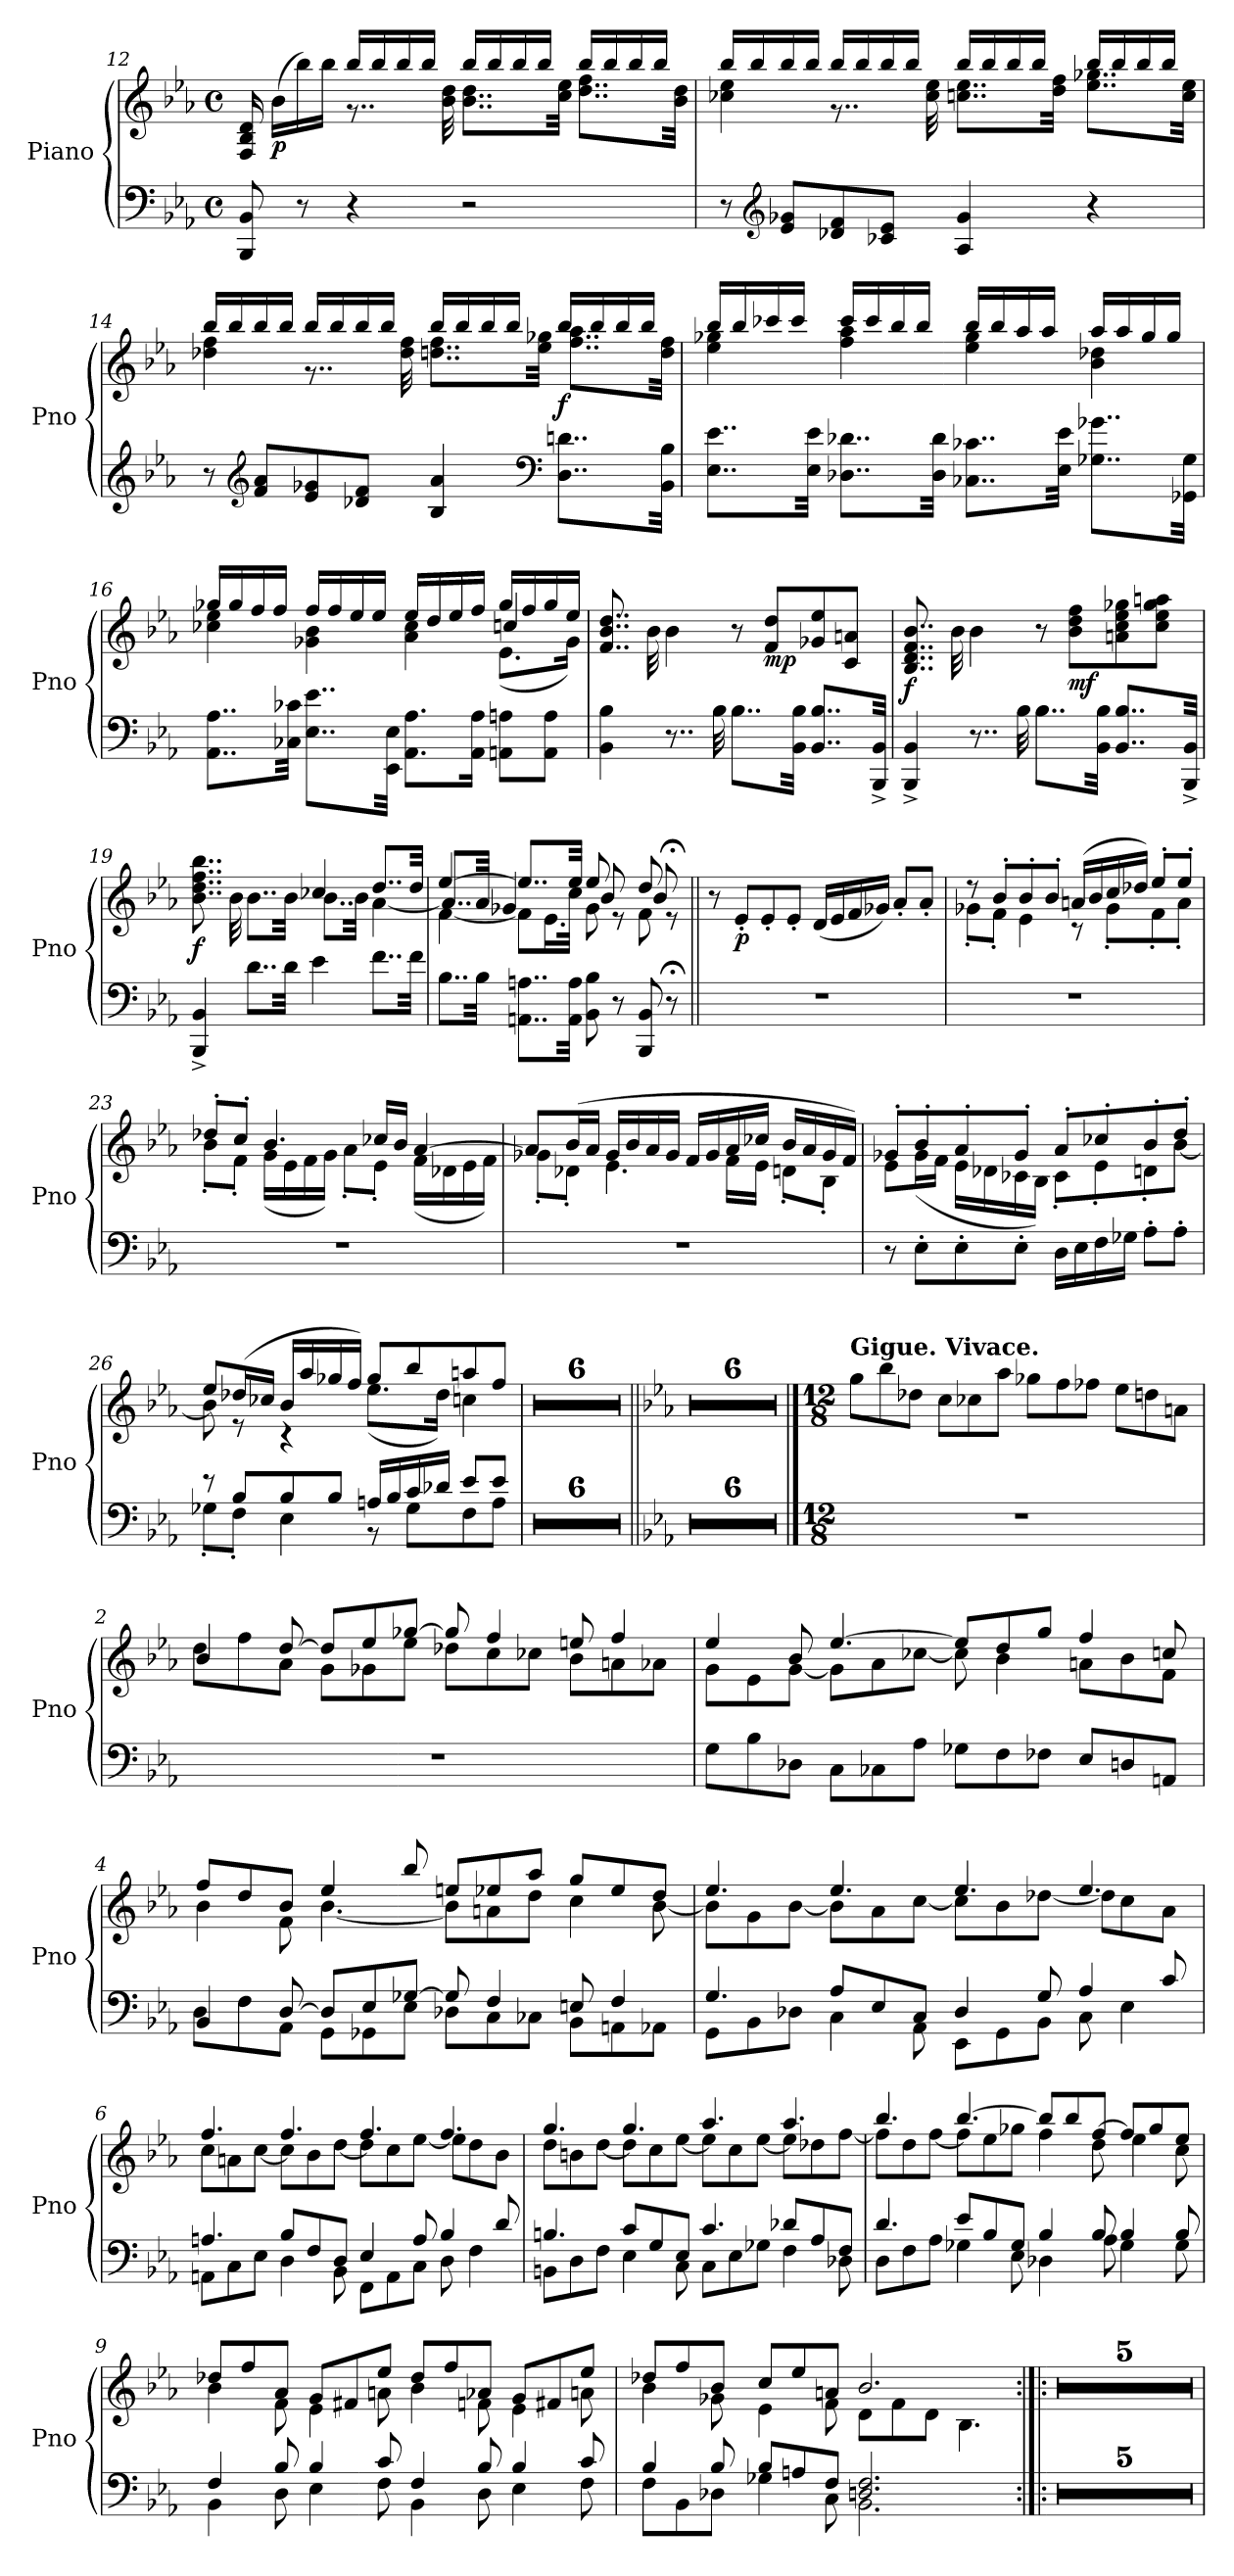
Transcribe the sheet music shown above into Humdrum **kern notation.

**kern	**kern	**dynam
*part1	*part1	*part1
*staff2	*staff1	*staff1/2
*I"Piano	*	*
*I'Pno	*	*
!!LO:PB:g=z
*clefF4	*clefG2	*
*k[b-e-a-]	*k[b-e-a-]	*
*M4/4	*M4/4	*
*met(c)	*met(c)	*
=12	=12	=12
*	*^	*
8BBB-/ 8BB-/	16F/ 16B-/ 16d/	4ryy	.
!	!	!	!LO:DY:b
.	(<16b-\LL	.	p
8r	16bb-\)	.	.
.	16bb-\JJ	.	.
4r	16bb-/LL	8..r	.
.	16bb-/	.	.
.	16bb-/	.	.
.	16bb-/JJ	.	.
.	.	32b-\ 32dd\	.
2r	16bb-/LL	8..b-\ 8..dd\L	.
.	16bb-/	.	.
.	16bb-/	.	.
.	16bb-/JJ	.	.
.	.	32cc\ 32ee-\Jkk	.
.	16bb-/LL	8..dd\ 8..ff\L	.
.	16bb-/	.	.
.	16bb-/	.	.
.	16bb-/JJ	.	.
.	.	32b-\ 32dd\Jkk	.
=13	=13	=13	=13
8r	16bb-/LL	4cc-X\ 4ee-\	.
.	16bb-/	.	.
*clefG2	*	*	*
8e-/ 8g-X/L	16bb-/	.	.
.	16bb-/JJ	.	.
8d-X/ 8f/	16bb-/LL	8..r	.
.	16bb-/	.	.
8c-X/ 8e-/J	16bb-/	.	.
.	16bb-/JJ	.	.
.	.	32cc-\ 32ee-\	.
4A-/ 4g-/	16bb-/LL	8..ccn\ 8..ee-\L	.
.	16bb-/	.	.
.	16bb-/	.	.
.	16bb-/JJ	.	.
.	.	32dd\ 32ff\Jkk	.
4r	16bb-/LL	8..ee-\ 8..gg-X\L	.
.	16bb-/	.	.
.	16bb-/	.	.
.	16bb-/JJ	.	.
.	.	32cc\ 32ee-\Jkk	.
!!LO:LB:g=z	!!
=14	=14	=14	=14
8r	16bb-/LL	4dd-X\ 4ff\	.
.	16bb-/	.	.
*clefG2	*	*	*
8f/ 8a-/L	16bb-/	.	.
.	16bb-/JJ	.	.
8e-/ 8g-X/	16bb-/LL	8..r	.
.	16bb-/	.	.
8d-X/ 8f/J	16bb-/	.	.
.	16bb-/JJ	.	.
.	.	32dd-\ 32ff\	.
4B-/ 4a-/	16bb-/LL	8..ddn\ 8..ff\L	.
.	16bb-/	.	.
.	16bb-/	.	.
.	16bb-/JJ	.	.
.	.	32ee-\ 32gg-X\Jkk	.
*clefF4	*	*	*
!	!	!	!LO:DY:b
8..D\ 8..dn\L	16bb-/LL	8..ff\ 8..aa-\L	f
.	16bb-/	.	.
.	16bb-/	.	.
.	16bb-/JJ	.	.
32BB-\ 32B-\Jkk	.	32dd\ 32ff\Jkk	.
=15	=15	=15	=15
8..E-\ 8..e-\L	16bb-/LL	4ee-\ 4gg-X\	.
.	16bb-/	.	.
.	16ccc-X/	.	.
.	16ccc-/JJ	.	.
32E-\ 32e-\Jkk	.	.	.
8..D-X\ 8..d-X\L	16ccc-/LL	4ff\ 4aa-\	.
.	16ccc-/	.	.
.	16bb-/	.	.
.	16bb-/JJ	.	.
32D-\ 32d-\Jkk	.	.	.
8..C-X\ 8..c-X\L	16bb-/LL	4ee-\ 4gg-\	.
.	16bb-/	.	.
.	16aa-/	.	.
.	16aa-/JJ	.	.
32E-\ 32e-\Jkk	.	.	.
8..G-X\ 8..g-X\L	16aa-/LL	4b-\ 4dd-X\	.
.	16aa-/	.	.
.	16gg-/	.	.
.	16gg-/JJ	.	.
32GG-X\ 32G-\Jkk	.	.	.
!!LO:LB:g=z
=16	=16	=16	=16
*	*	*^	*
8..AA-\ 8..A-\L	16gg-X/LL	4cc-X\ 4ee-\	2.ryy	.
.	16gg-/	.	.	.
.	16ff/	.	.	.
.	16ff/JJ	.	.	.
32C-X\ 32c-X\Jkk	.	.	.	.
8..E-\ 8..e-\L	16ff/LL	4g-X\ 4b-\	.	.
.	16ff/	.	.	.
.	16ee-/	.	.	.
.	16ee-/JJ	.	.	.
32EE-\ 32E-\Jkk	.	.	.	.
8.AA-\ 8.A-\L	16ee-/LL	4a-\ 4cc-\	.	.
.	16dd/	.	.	.
.	16ee-/	.	.	.
16AA-\ 16A-\Jk	16ff/JJ	.	.	.
8AAn\ 8An\L	16gg-/LL	(<8.e-\L	4ccn/	.
.	16ff/	.	.	.
8AA\ 8A\J	16gg-/	.	.	.
.	16ee-/JJ	16g-\Jk)	.	.
*	*v	*v	*v	*
=17	=17	=17
4BB-\ 4B-\	8..f/ 8..b-/ 8..dd/	.
.	32b-\	.
8..r	4b-\	.
32B-\	.	.
8..B-\L	8r	.
!	!	!LO:DY:b
.	8f/ 8dd/L	mp
32BB-\ 32B-\Jkk	.	.
8..BB-/ 8..B-/L	8g-X/ 8ee-/	.
.	8c/ 8an/J	.
32BBB-/^ 32BB-/^Jkk	.	.
=18	=18	=18
!	!	!LO:DY:b
4BBB-/^ 4BB-/^	8..B-/ 8..d/ 8..f/ 8..b-/	f
.	32b-\	.
8..r	4b-\	.
32B-\	.	.
8..B-\L	8r	.
!	!	!LO:DY:b
.	8b-\ 8dd\ 8ff\L	mf
32BB-\ 32B-\Jkk	.	.
8..BB-/ 8..B-/L	8an\ 8cc\ 8ee-\ 8gg-X\	.
.	8cc\ 8ee-\ 8gg-\ 8aan\J	.
32BBB-/^ 32BB-/^Jkk	.	.
=19	=19	=19
*	*^	*
!	!	!	!LO:DY:b
4BBB-/^ 4BB-/^	8..b-\ 8..dd\ 8..ff\ 8..bb-\	2ryy	f
.	32b-\	.	.
8..d\L	8..b-\L	.	.
32d\Jkk	32b-\Jkk	.	.
4e-\	4cc-X/	8..b-\L	.
.	.	32b-\Jkk	.
8..f\L	8..dd/L	[4a-\	.
32f\Jkk	32dd/Jkk	.	.
!!LO:LB:g=z
=20	=20	=20	=20
*	*	*^	*
8..B-\L	[4ee-/	[4f\	8..a-/L]	.
32B-\Jkk	.	.	32a-/Jkk	.
8..AAn\ 8..An\L	8..ee-/L]	8f\L]	4g-X/	.
.	.	16.e-\L	.	.
32AA\ 32A\Jkk	32ee-/Jkk	32cc\JJk	.	.
8BB-\ 8B-\	8ee-/	8g-\	8b-/	.
8r	8re	8ryy	8ryy	.
8BBB-/ 8BB-/	8dd/	8f\	8b-/	.
8r;<	8r;<e	8ryy	8ryy	.
*	*v	*v	*v	*
=21||	=21||	=21||
*	*MM116	*
*	*^	*
*	*	*^	*
!	!LO:TX:a:B:t=Allegro.	!	!	!
*	*v	*v	*v	*
1r	8r	.
!	!	!LO:DY:b
.	8e-'/L	p
.	8e-'/	.
.	8e-'/J	.
.	(<16d/LL	.
.	16e-/	.
.	16f/	.
.	16g-X/JJ)	.
.	8a-'/L	.
.	8a-'/J	.
=22	=22	=22
*	*^	*
1r	8r	8g-X'\L	.
.	8b-'/L	8f'\J	.
.	8b-'/	4e-\	.
.	8b-'/J	.	.
.	(>16an/LL	8r	.
.	16b-/	.	.
.	16cc/	8g-'\L	.
.	16dd-X/JJ)	.	.
.	8ee-'/L	8f'\	.
.	8ee-'/J	8a'\J	.
=23	=23	=23	=23
1r	8dd-X'/L	8b-'\L	.
.	8cc'/J	8f'\J	.
.	4.b-/	(<16g\LL	.
.	.	16e-\	.
.	.	16f\	.
.	.	16g\JJ)	.
.	.	8a-'\L	.
.	16cc-X/LL	8e-'\J	.
.	16b-/JJ	.	.
.	[4a-/	(<16f\LL	.
.	.	16d-X\	.
.	.	16e-\	.
.	.	16f\JJ)	.
!!LO:LB:g=z	!!
=24	=24	=24	=24
1r	8a-/L]	8g-X'\L	.
.	(>16b-/L	8d-X'\J	.
.	16a-/JJ	.	.
.	16g-/LL	4.e-\	.
.	16b-/	.	.
.	16a-/	.	.
.	16g-/JJ	.	.
.	16f/LL	.	.
.	16g-/	.	.
.	16a-/	16f\LL	.
.	16cc-X/JJ	16e-\JJ	.
.	16b-/LL	8dn'\L	.
.	16a-/	.	.
.	16g-/	8B-'\J	.
.	16f/JJ)	.	.
=25	=25	=25	=25
8r	8g-X'/L	8e-\L	.
8E-'\L	8b-'/	(<16g-\L	.
.	.	16f\JJ	.
8E-'\	8a-'/	16e-\LL	.
.	.	16d-X\	.
8E-'\J	8g-'/J	16c-X\	.
.	.	16B-\JJ)	.
16D\LL	8a-'/L	8c-'\L	.
16E-\	.	.	.
16F\	8cc-X'/	8e-'\	.
16G-X\JJ	.	.	.
8A-'\L	8b-'/	8dn'\	.
8A-'\J	8dd'/J	[8b-\J	.
=26	=26	=26	=26
*^	*	*	*
8r	8G-X'\L	8ee-/L	8b-\]	.
8B-/L	8F'\J	(>16dd-X/L	8r	.
.	.	16cc-X/JJ	.	.
8B-/	4E-\	16b-/LL	4r	.
.	.	16aa-/	.	.
8B-/J	.	16gg-X/	.	.
.	.	16ff/JJ)	.	.
16An/LL	8r	8gg-/L	(<8.ee-\L	.
16B-/	.	.	.	.
16c/	8G-\L	8bb-/	.	.
16d-X/JJ	.	.	16dd-\Jk)	.
8e-/L	8F\	8aan/	4ccn\	.
8e-/J	8A\J	8ff/J	.	.
*v	*v	*	*	*
*	*v	*v	*
=27	=27	=27
1r	1r	.
=28	=28	=28
1r	1r	.
!!LO:LB:g=z
=29	=29	=29
1r	1r	.
=30	=30	=30
1r	1r	.
=31	=31	=31
1r	1r	.
=32	=32	=32
1r	1r	.
=33||	=33||	=33||
*k[b-e-a-]	*k[b-e-a-]	*
1r	1r	.
=34	=34	=34
1r	1r	.
=35	=35	=35
1r	1r	.
=36	=36	=36
1r	1r	.
=37	=37	=37
1r	1r	.
=38	=38	=38
1r	1r	.
!!LO:PB:g=z
==1	==1	==1
*M12/8	*M12/8	*
*	*MM210	*
!	!LO:TX:a:B:t=Gigue. Vivace.	!
1.r	8gg\L	.
.	8bb-\	.
.	8dd-X\J	.
.	8cc\L	.
.	8cc-X\	.
.	8aa-\J	.
.	8gg-X\L	.
.	8ff\	.
.	8ff-X\J	.
.	8ee-\L	.
.	8ddn\	.
.	8an\J	.
=2	=2	=2
*	*^	*
1.r	4b-/	8dd\L	.
.	.	8ff\	.
.	[8dd/	8a-\J	.
.	8dd/L]	8g\L	.
.	8ee-/	8g-X\	.
.	[8gg-X/J	8ee-\J	.
.	8gg-/]	8dd-X\L	.
.	4ff/	8cc\	.
.	.	8cc-X\J	.
.	8een/	8b-\L	.
.	4ff/	8an\	.
.	.	8a-X\J	.
=3	=3	=3	=3
8G\L	4ee-/	8g\L	.
8B-\	.	8e-\	.
8D-X\J	8b-/	[8g\J	.
8C\L	[4.ee-/	8g\L]	.
8C-X\	.	8a-\	.
8A-\J	.	[8cc-X\J	.
8G-X\L	8ee-/L]	8cc-\]	.
8F\	8dd/	4b-\	.
8F-X\J	8gg/J	.	.
8E-/L	4ff/	8an\L	.
8Dn/	.	8b-\	.
8AAn/J	8ccn/	8f\J	.
!!LO:LB:g=z	!!
=4	=4	=4	=4
*^	*	*	*
4BB-/	8D\L	8ff/L	4b-\	.
.	8F\	8dd/	.	.
[8D/	8AA-\J	8b-/J	8f\	.
8D/L]	8GG\L	4ee-/	[4.b-\	.
8E-/	8GG-X\	.	.	.
[8G-X/J	8E-\J	8bb-/	.	.
8G-/]	8D-X\L	8een/L	8b-\L]	.
4F/	8C\	8ee-X/	8an\	.
.	8C-X\J	8aa-/J	8dd\J	.
8En/	8BB-\L	8gg/L	4cc\	.
4F/	8AAn\	8ee-/	.	.
.	8AA-X\J	8dd/J	[8b-\	.
=5	=5	=5	=5	=5
4.G/	8GG\L	4.ee-/	8b-\L]	.
.	8BB-\	.	8g\	.
.	8D-X\J	.	[8b-\J	.
8A-/L	4C\	4.ee-/	8b-\L]	.
8E-/	.	.	8a-\	.
8C/J	8AA-\	.	[8cc\J	.
4D-/	8EE-\L	4.ee-/	8cc\L]	.
.	8GG\	.	8b-\	.
8G/	8BB-\J	.	[8dd-X\J	.
4A-/	8C\	4.ee-/	8dd-\L]	.
.	4E-\	.	8cc\	.
8c/	.	.	8a-\J	.
=6	=6	=6	=6	=6
4.An/	8AAn\L	4.ff/	8cc\L	.
.	8C\	.	8an\	.
.	8E-\J	.	[8cc\J	.
8B-/L	4D\	4.ff/	8cc\L]	.
8F/	.	.	8b-\	.
8D/J	8BB-\	.	[8dd\J	.
4E-/	8FF\L	4.ff/	8dd\L]	.
.	8AA\	.	8cc\	.
8A/	8C\J	.	[8ee-\J	.
4B-/	8D\	4.ff/	8ee-\L]	.
.	4F\	.	8dd\	.
8d/	.	.	8b-\J	.
!!LO:LB:g=z	!!
=7	=7	=7	=7	=7
4.Bn/	8BBn\L	4.gg/	8dd\L	.
.	8D\	.	8bn\	.
.	8F\J	.	[8dd\J	.
8c/L	4E-\	4.gg/	8dd\L]	.
8G/	.	.	8cc\	.
8E-/J	8C\	.	[8ee-\J	.
4.c/	8C\L	4.aa-/	8ee-\L]	.
.	8E-\	.	8cc\	.
.	8G-X\J	.	[8ee-\J	.
8d-X/L	4F\	4.aa-/	8ee-\L]	.
8A-/	.	.	8dd-X\	.
8F/J	8D-X\	.	[8ff\J	.
=8	=8	=8	=8	=8
4.d/	8D\L	4.bb-/	8ff\L]	.
.	8F\	.	8dd\	.
.	8A-\J	.	[8ff\J	.
8e-/L	4G-X\	[4.bb-/	8ff\L]	.
8B-/	.	.	8ee-\	.
8G-/J	8E-\	.	8gg-X\J	.
4B-/	4D-X\	8bb-/L]	4ff\	.
.	.	8bb-/	.	.
8B-/	8A-\	[8ff/J	8dd\	.
4B-/	4G-\	8ff/L]	4ee-\	.
.	.	8gg-/	.	.
8B-/	8G-\	8ee-/J	8cc\	.
=9	=9	=9	=9	=9
4F/	4BB-\	8dd-X/L	4b-\	.
.	.	8ff/	.	.
8B-/	8D\	8a-/J	8f\	.
4B-/	4E-\	8g/L	4e-\	.
.	.	8f#X/	.	.
8c/	8F\	8ee-/J	8an\	.
4F/	4BB-\	8dd-/L	4b-\	.
.	.	8ff/	.	.
8B-/	8D\	8a-X/J	8fn\	.
4B-/	4E-\	8g/L	4e-\	.
.	.	8f#X/	.	.
8c/	8F\	8ee-/J	8an\	.
!!LO:LB:g=z	!!
=10	=10	=10	=10	=10
4B-/	8F\L	8dd-X/L	4b-\	.
.	8BB-\	8ff/	.	.
8B-/	8D-X\J	8b-/J	8g-X\	.
8B-/L	4G-X\	8cc/L	4e-\	.
8An/	.	8ee-/	.	.
8F/J	8C\	8an/J	8f\	.
2.Dn/ 2.F/	2.BB-\	2.b-/	8d\L	.
.	.	.	8f\	.
.	.	.	8d\J	.
.	.	.	4.B-\	.
*v	*v	*	*	*
*	*v	*v	*
=11:|!|:	=11:|!|:	=11:|!|:
1.r	1.r	.
=12	=12	=12
1.r	1.r	.
=13	=13	=13
1.r	1.r	.
=14	=14	=14
1.r	1.r	.
=15	=15	=15
1.r	1.r	.
=	=	=
*-	*-	*-
